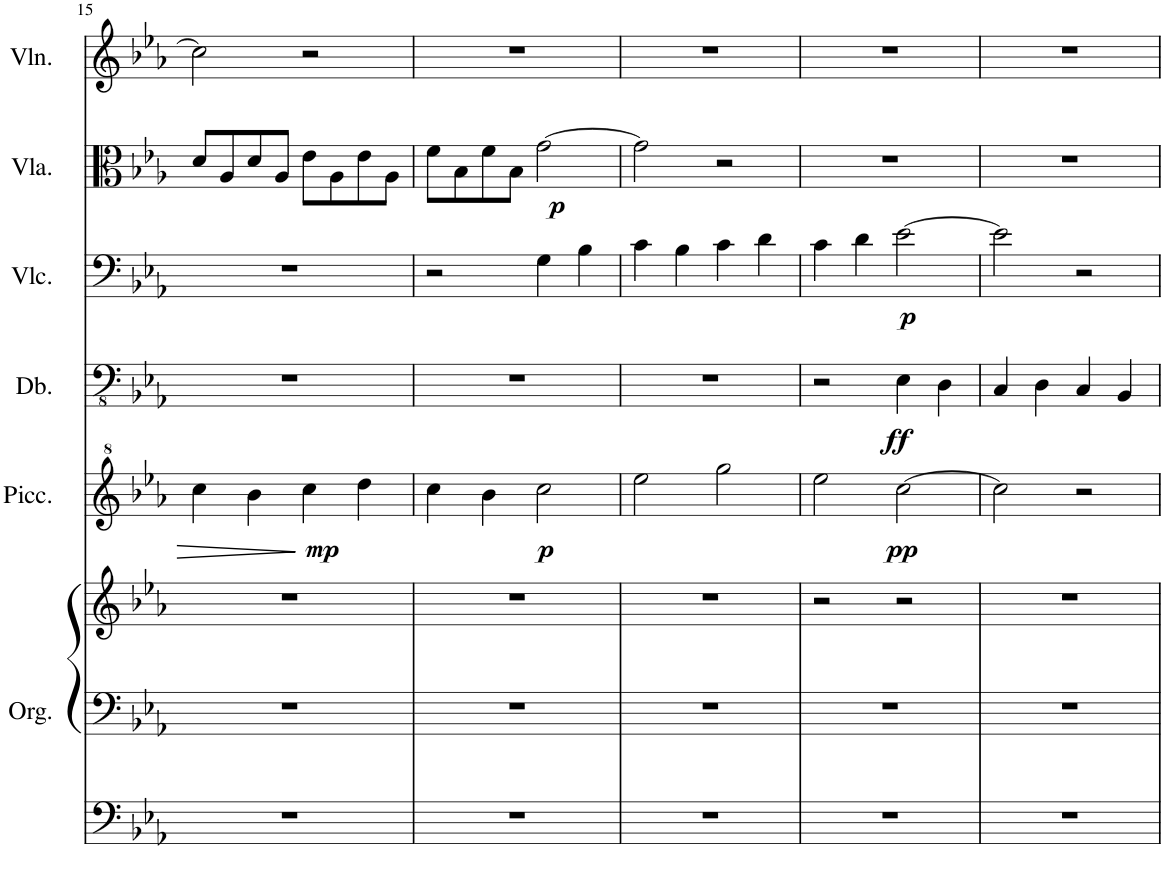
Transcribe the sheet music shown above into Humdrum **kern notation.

**kern	**kern	**kern	**kern	**dynam	**kern	**dynam	**kern	**dynam	**kern	**dynam	**kern
*part6	*part6	*part6	*part5	*part5	*part4	*part4	*part3	*part3	*part2	*part2	*part1
*staff8	*staff7	*staff6	*staff5	*staff5	*staff4	*staff4	*staff3	*staff3	*staff2	*staff2	*staff1
*I"Organ	*	*	*I"Piccolo	*	*I"Double Bass	*	*I"Violoncello	*	*I"Viola	*	*I"Violin
*I'Org.	*	*	*I'Picc.	*	*I'Db.	*	*I'Vlc.	*	*I'Vla.	*	*I'Vln.
!!LO:PB:g=z
*clefF4	*clefF4	*clefG2	*clefG^2	*	*clefFv4	*	*clefF4	*	*clefC3	*	*clefG2
*	*	*	*Trd-7c-12	*	*Trd7c12	*	*	*	*	*	*
*k[b-e-a-]	*k[b-e-a-]	*k[b-e-a-]	*k[b-e-a-]	*	*k[b-e-a-]	*	*k[b-e-a-]	*	*k[b-e-a-]	*	*k[b-e-a-]
=15	=15	=15	=15	=15	=15	=15	=15	=15	=15	=15	=15
1r	1r	1r	4ccc\	.	1r	.	1r	.	8d/L	.	2cc\]
.	.	.	.	.	.	.	.	.	8A-/	.	.
.	.	.	4bb-\	.	.	.	.	.	8d/	.	.
.	.	.	.	.	.	.	.	.	8A-/J	.	.
!	!	!	!	!LO:DY:b	!	!	!	!	!	!	!
.	.	.	4ccc\	mp	.	.	.	.	8e-\L	.	2r
.	.	.	.	.	.	.	.	.	8A-\	.	.
.	.	.	4ddd\	.	.	.	.	.	8e-\	.	.
.	.	.	.	.	.	.	.	.	8A-\J	.	.
=16	=16	=16	=16	=16	=16	=16	=16	=16	=16	=16	=16
1r	1r	1r	4ccc\	.	1r	.	2r	.	8f\L	.	1r
.	.	.	.	.	.	.	.	.	8B-\	.	.
.	.	.	4bb-\	.	.	.	.	.	8f\	.	.
.	.	.	.	.	.	.	.	.	8B-\J	.	.
!	!	!	!	!LO:DY:b	!	!	!	!	!	!LO:DY:b	!
.	.	.	2ccc\	p	.	.	4G\	.	[2g\	p	.
.	.	.	.	.	.	.	4B-\	.	.	.	.
=17	=17	=17	=17	=17	=17	=17	=17	=17	=17	=17	=17
1r	1r	1r	2eee-\	.	1r	.	4c\	.	2g\]	.	1r
.	.	.	.	.	.	.	4B-\	.	.	.	.
.	.	.	2ggg\	.	.	.	4c\	.	2r	.	.
.	.	.	.	.	.	.	4d\	.	.	.	.
=18	=18	=18	=18	=18	=18	=18	=18	=18	=18	=18	=18
1r	1r	2r	2eee-\	.	2r	.	4c\	.	1r	.	1r
.	.	.	.	.	.	.	4d\	.	.	.	.
!	!	!	!	!LO:DY:b	!	!LO:DY:b	!	!LO:DY:b	!	!	!
.	.	2r	[2ccc\	pp	4EE-\	ff	[2e-\	p	.	.	.
.	.	.	.	.	4DD\	.	.	.	.	.	.
=19	=19	=19	=19	=19	=19	=19	=19	=19	=19	=19	=19
1r	1r	1r	2ccc\]	.	4CC/	.	2e-\]	.	1r	.	1r
.	.	.	.	.	4DD\	.	.	.	.	.	.
.	.	.	2r	.	4CC/	.	2r	.	.	.	.
.	.	.	.	.	4BBB-/	.	.	.	.	.	.
=	=	=	=	=	=	=	=	=	=	=	=
*-	*-	*-	*-	*-	*-	*-	*-	*-	*-	*-	*-
